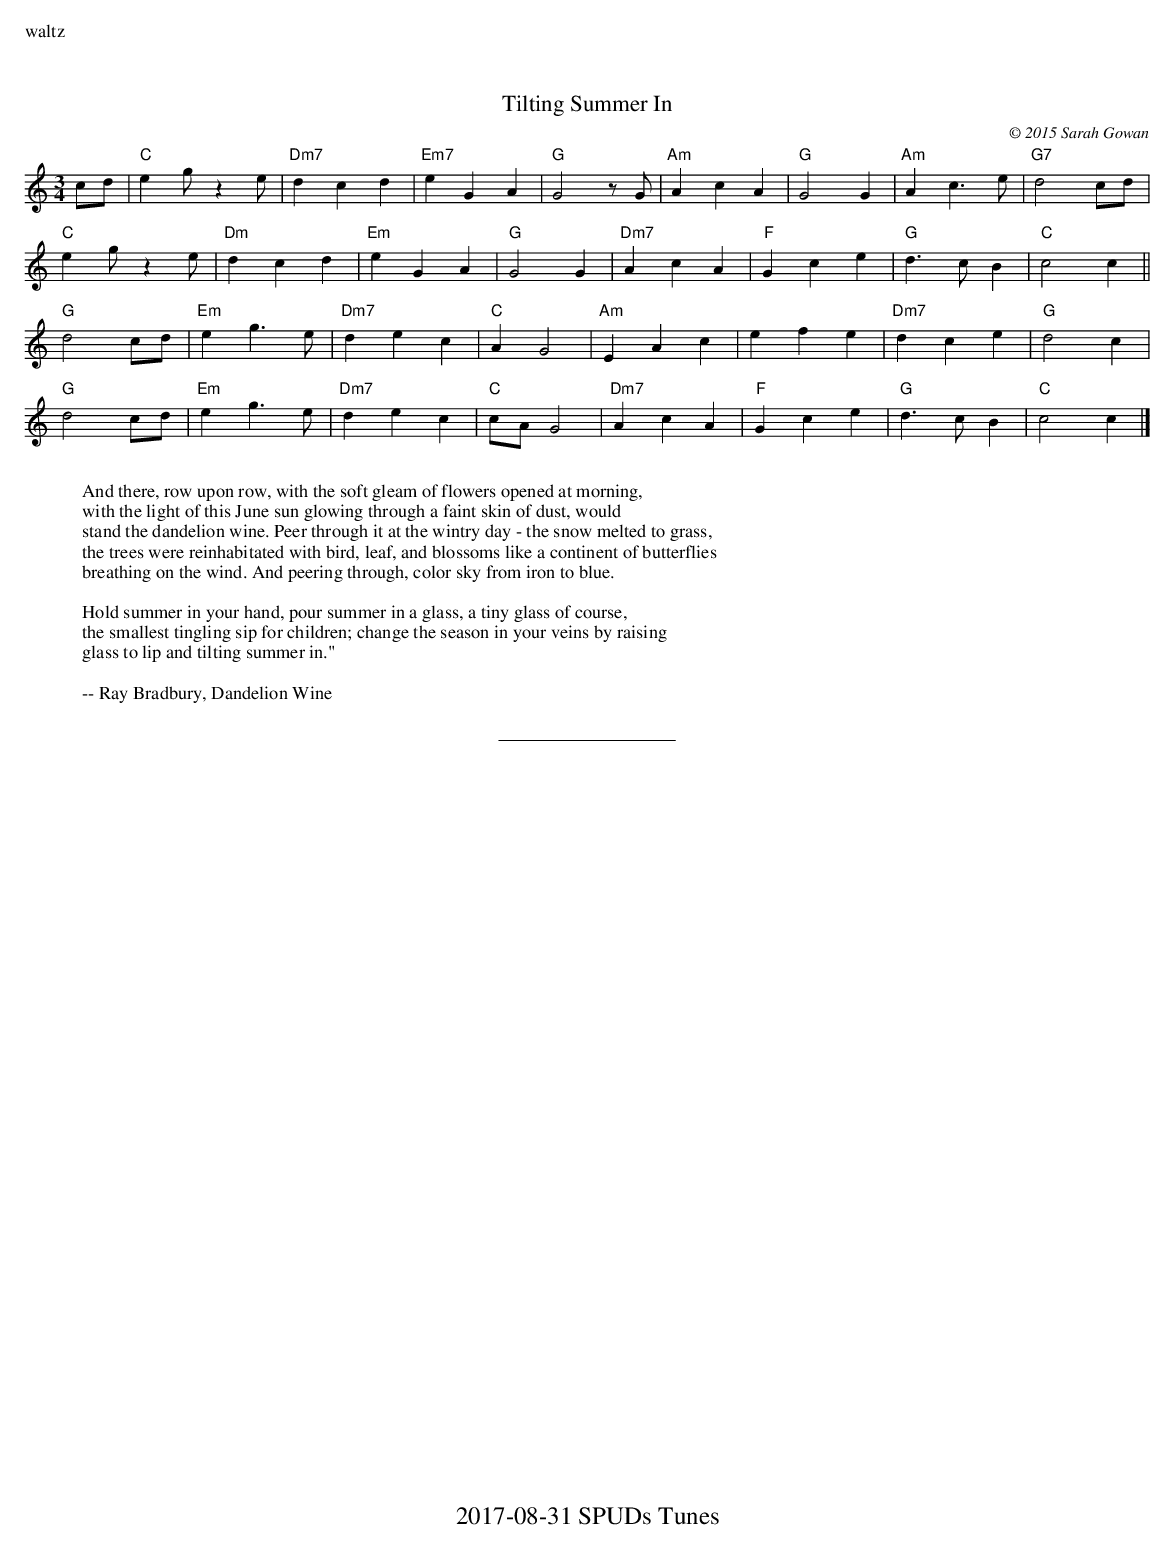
X:1
%%text waltz
T:Tilting Summer In
C:© 2015 Sarah Gowan
M:3/4
L:1/4
K:C
c/d/|"C"eg/ze/|"Dm7"dcd|"Em7"eGA|"G"G2z/G/|"Am"AcA|"G"G2G|"Am"Ac>e|"G7"d2c/d/|
"C"eg/ze/|"Dm"dcd|"Em"eGA|"G"G2G|"Dm7"AcA|"F"Gce|"G"d>cB|"C"c2 c||
"G"d2c/d/|"Em"e g>e|"Dm7"dec|"C"AG2|"Am"EAc|e fe|"Dm7"dce|"G"d2c|
"G"d2c/d/|"Em"e g>e|"Dm7"dec|"C"c/A/G2|"Dm7"AcA|"F"Gce|"G"d>cB|"C"c2 c|]
W:
W:And there, row upon row, with the soft gleam of flowers opened at morning,
W:with the light of this June sun glowing through a faint skin of dust, would
W:stand the dandelion wine. Peer through it at the wintry day - the snow melted to grass,
W:the trees were reinhabitated with bird, leaf, and blossoms like a continent of butterflies
W:breathing on the wind. And peering through, color sky from iron to blue.
W:
W:Hold summer in your hand, pour summer in a glass, a tiny glass of course,
W:the smallest tingling sip for children; change the season in your veins by raising
W:glass to lip and tilting summer in."
W:
W:-- Ray Bradbury, Dandelion Wine
W:
